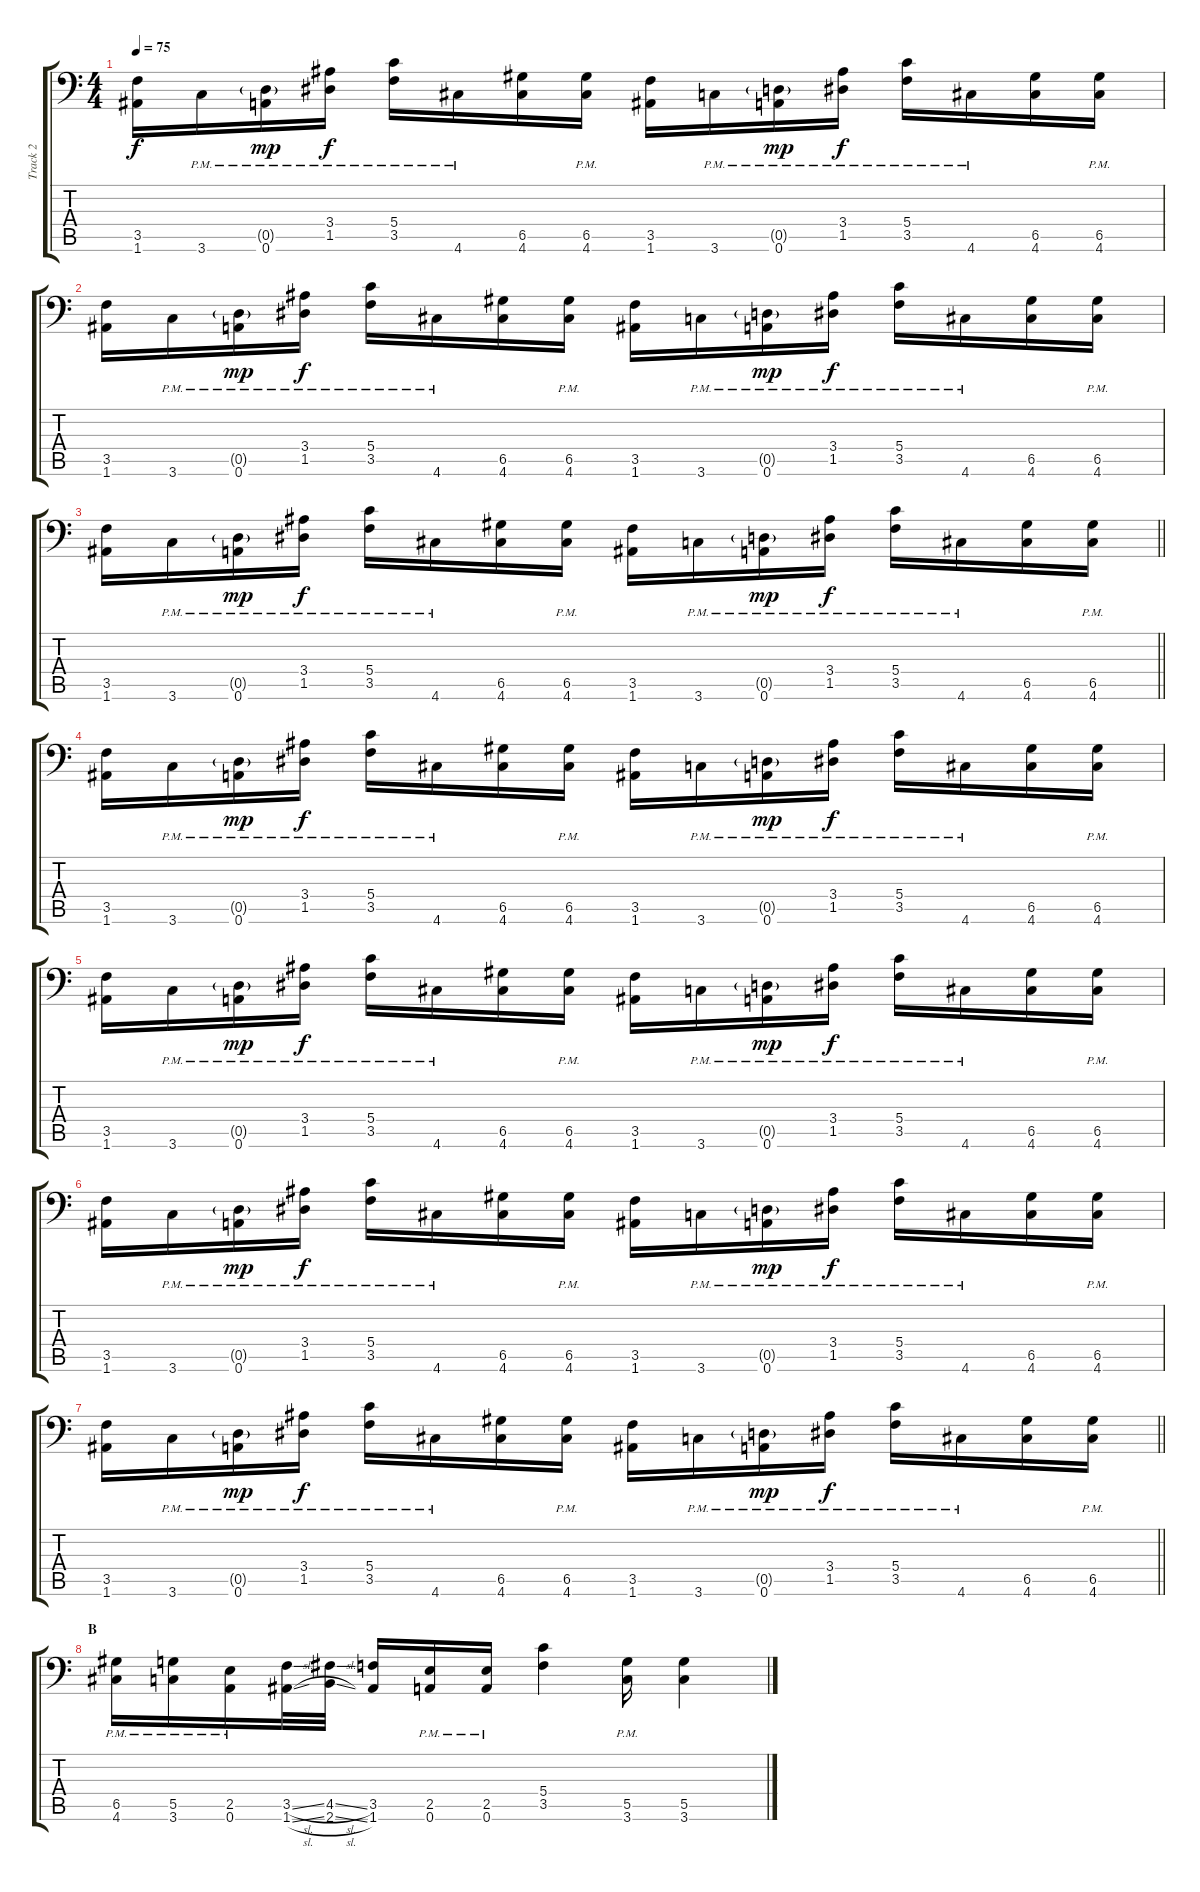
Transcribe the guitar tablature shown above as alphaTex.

\track ("Track 2" "Track 2") {instrument distortionguitar}
\staff {score tabs}
\tuning (A3 E3 C3 G2 D2 A1) {hide}
\ts (4 4)
\tempo 75
\clef f4
\ks c
(3.5 1.6).16{dy f} 3.6{pm}.16 (0.5{g pm} 0.6{pm}).16{dy mp} (3.4{pm} 1.5{pm}).16{dy f} (5.4{pm} 3.5{pm}).16 4.6{pm}.16 (6.5 4.6).16 (6.5{pm} 4.6{pm}).16 (3.5 1.6).16 3.6{pm}.16 (0.5{g pm} 0.6{pm}).16{dy mp} (3.4{pm} 1.5{pm}).16{dy f} (5.4{pm} 3.5{pm}).16 4.6{pm}.16 (6.5 4.6).16 (6.5{pm} 4.6{pm}).16 |
(3.5 1.6).16 3.6{pm}.16 (0.5{g pm} 0.6{pm}).16{dy mp} (3.4{pm} 1.5{pm}).16{dy f} (5.4{pm} 3.5{pm}).16 4.6{pm}.16 (6.5 4.6).16 (6.5{pm} 4.6{pm}).16 (3.5 1.6).16 3.6{pm}.16 (0.5{g pm} 0.6{pm}).16{dy mp} (3.4{pm} 1.5{pm}).16{dy f} (5.4{pm} 3.5{pm}).16 4.6{pm}.16 (6.5 4.6).16 (6.5{pm} 4.6{pm}).16 |
\barLineRight lightlight
(3.5 1.6).16 3.6{pm}.16 (0.5{g pm} 0.6{pm}).16{dy mp} (3.4{pm} 1.5{pm}).16{dy f} (5.4{pm} 3.5{pm}).16 4.6{pm}.16 (6.5 4.6).16 (6.5{pm} 4.6{pm}).16 (3.5 1.6).16 3.6{pm}.16 (0.5{g pm} 0.6{pm}).16{dy mp} (3.4{pm} 1.5{pm}).16{dy f} (5.4{pm} 3.5{pm}).16 4.6{pm}.16 (6.5 4.6).16 (6.5{pm} 4.6{pm}).16 |
(3.5 1.6).16 3.6{pm}.16 (0.5{g pm} 0.6{pm}).16{dy mp} (3.4{pm} 1.5{pm}).16{dy f} (5.4{pm} 3.5{pm}).16 4.6{pm}.16 (6.5 4.6).16 (6.5{pm} 4.6{pm}).16 (3.5 1.6).16 3.6{pm}.16 (0.5{g pm} 0.6{pm}).16{dy mp} (3.4{pm} 1.5{pm}).16{dy f} (5.4{pm} 3.5{pm}).16 4.6{pm}.16 (6.5 4.6).16 (6.5{pm} 4.6{pm}).16 |
(3.5 1.6).16 3.6{pm}.16 (0.5{g pm} 0.6{pm}).16{dy mp} (3.4{pm} 1.5{pm}).16{dy f} (5.4{pm} 3.5{pm}).16 4.6{pm}.16 (6.5 4.6).16 (6.5{pm} 4.6{pm}).16 (3.5 1.6).16 3.6{pm}.16 (0.5{g pm} 0.6{pm}).16{dy mp} (3.4{pm} 1.5{pm}).16{dy f} (5.4{pm} 3.5{pm}).16 4.6{pm}.16 (6.5 4.6).16 (6.5{pm} 4.6{pm}).16 |
(3.5 1.6).16 3.6{pm}.16 (0.5{g pm} 0.6{pm}).16{dy mp} (3.4{pm} 1.5{pm}).16{dy f} (5.4{pm} 3.5{pm}).16 4.6{pm}.16 (6.5 4.6).16 (6.5{pm} 4.6{pm}).16 (3.5 1.6).16 3.6{pm}.16 (0.5{g pm} 0.6{pm}).16{dy mp} (3.4{pm} 1.5{pm}).16{dy f} (5.4{pm} 3.5{pm}).16 4.6{pm}.16 (6.5 4.6).16 (6.5{pm} 4.6{pm}).16 |
\barLineRight lightlight
(3.5 1.6).16 3.6{pm}.16 (0.5{g pm} 0.6{pm}).16{dy mp} (3.4{pm} 1.5{pm}).16{dy f} (5.4{pm} 3.5{pm}).16 4.6{pm}.16 (6.5 4.6).16 (6.5{pm} 4.6{pm}).16 (3.5 1.6).16 3.6{pm}.16 (0.5{g pm} 0.6{pm}).16{dy mp} (3.4{pm} 1.5{pm}).16{dy f} (5.4{pm} 3.5{pm}).16 4.6{pm}.16 (6.5 4.6).16 (6.5{pm} 4.6{pm}).16 |
\section ("" "B")
(6.5{pm} 4.6{pm}).16 (5.5{pm} 3.6{pm}).16 (2.5{pm} 0.6{pm}).16 (3.5{sl} 1.6{sl}).32 (4.5{sl} 2.6{sl}).32 (3.5 1.6).16 (2.5{pm} 0.6{pm}).16 (2.5{pm} 0.6{pm}).16 (5.4 3.5).4 (5.5{pm} 3.6{pm}).16 (5.5 3.6).4
